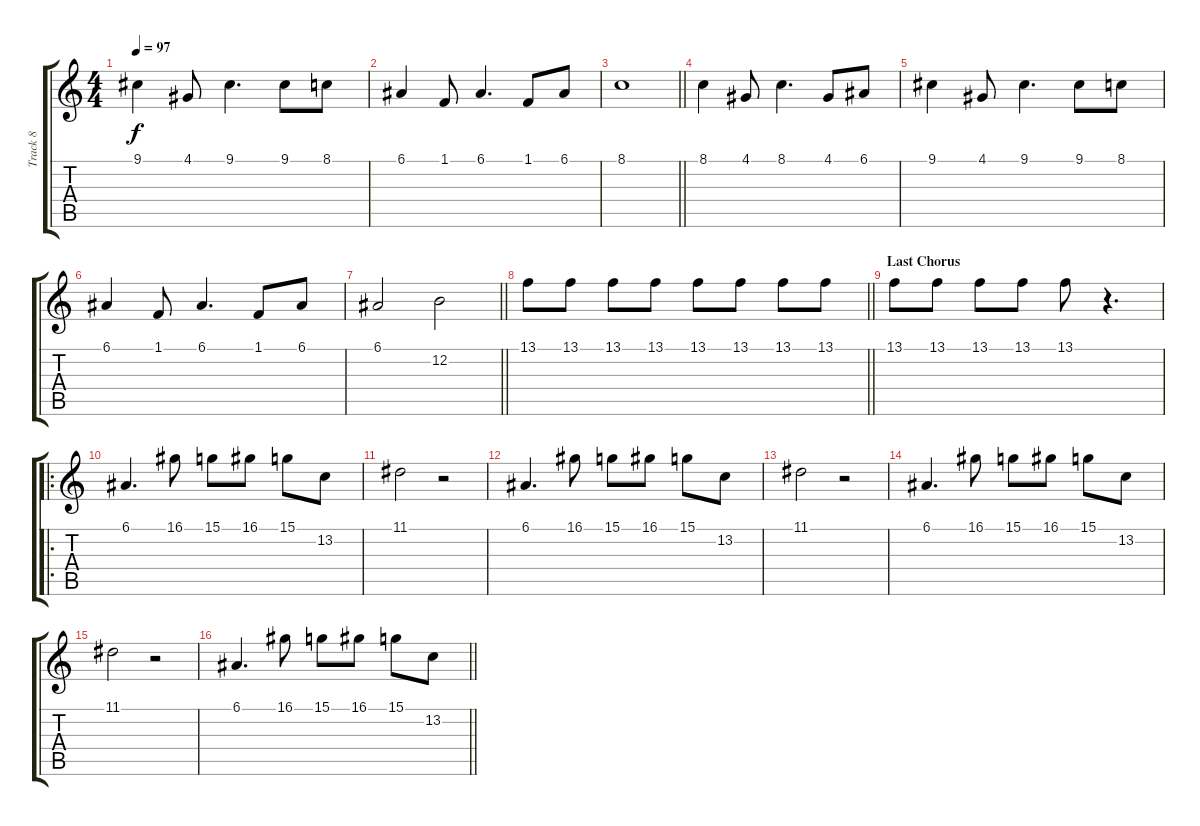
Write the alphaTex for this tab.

\track ("Track 8" "Track 8") {instrument lead1square}
\staff {score tabs}
\tuning (E4 B3 G3 D3 A2 E2) {hide}
\ts (4 4)
\tempo 97
\clef g2
\ks c
9.1.4{dy f} 4.1.8 9.1.4{d} 9.1.8 8.1.8 |
6.1.4 1.1.8 6.1.4{d} 1.1.8 6.1.8 |
\barLineRight lightlight
8.1.1 |
8.1.4 4.1.8 8.1.4{d} 4.1.8 6.1.8 |
9.1.4 4.1.8 9.1.4{d} 9.1.8 8.1.8 |
6.1.4 1.1.8 6.1.4{d} 1.1.8 6.1.8 |
\barLineRight lightlight
6.1.2 12.2.2 |
\barLineRight lightlight
13.1.8 13.1.8 13.1.8 13.1.8 13.1.8 13.1.8 13.1.8 13.1.8 |
\section ("" "Last Chorus")
13.1.8 13.1.8 13.1.8 13.1.8 13.1.8 r.4{d} |
\ro
6.1.4{d} 16.1.8 15.1.8 16.1.8 15.1.8 13.2.8 |
11.1.2 r.2 |
6.1.4{d} 16.1.8 15.1.8 16.1.8 15.1.8 13.2.8 |
11.1.2 r.2 |
6.1.4{d} 16.1.8 15.1.8 16.1.8 15.1.8 13.2.8 |
11.1.2 r.2 |
\barLineRight lightlight
6.1.4{d} 16.1.8 15.1.8 16.1.8 15.1.8 13.2.8
